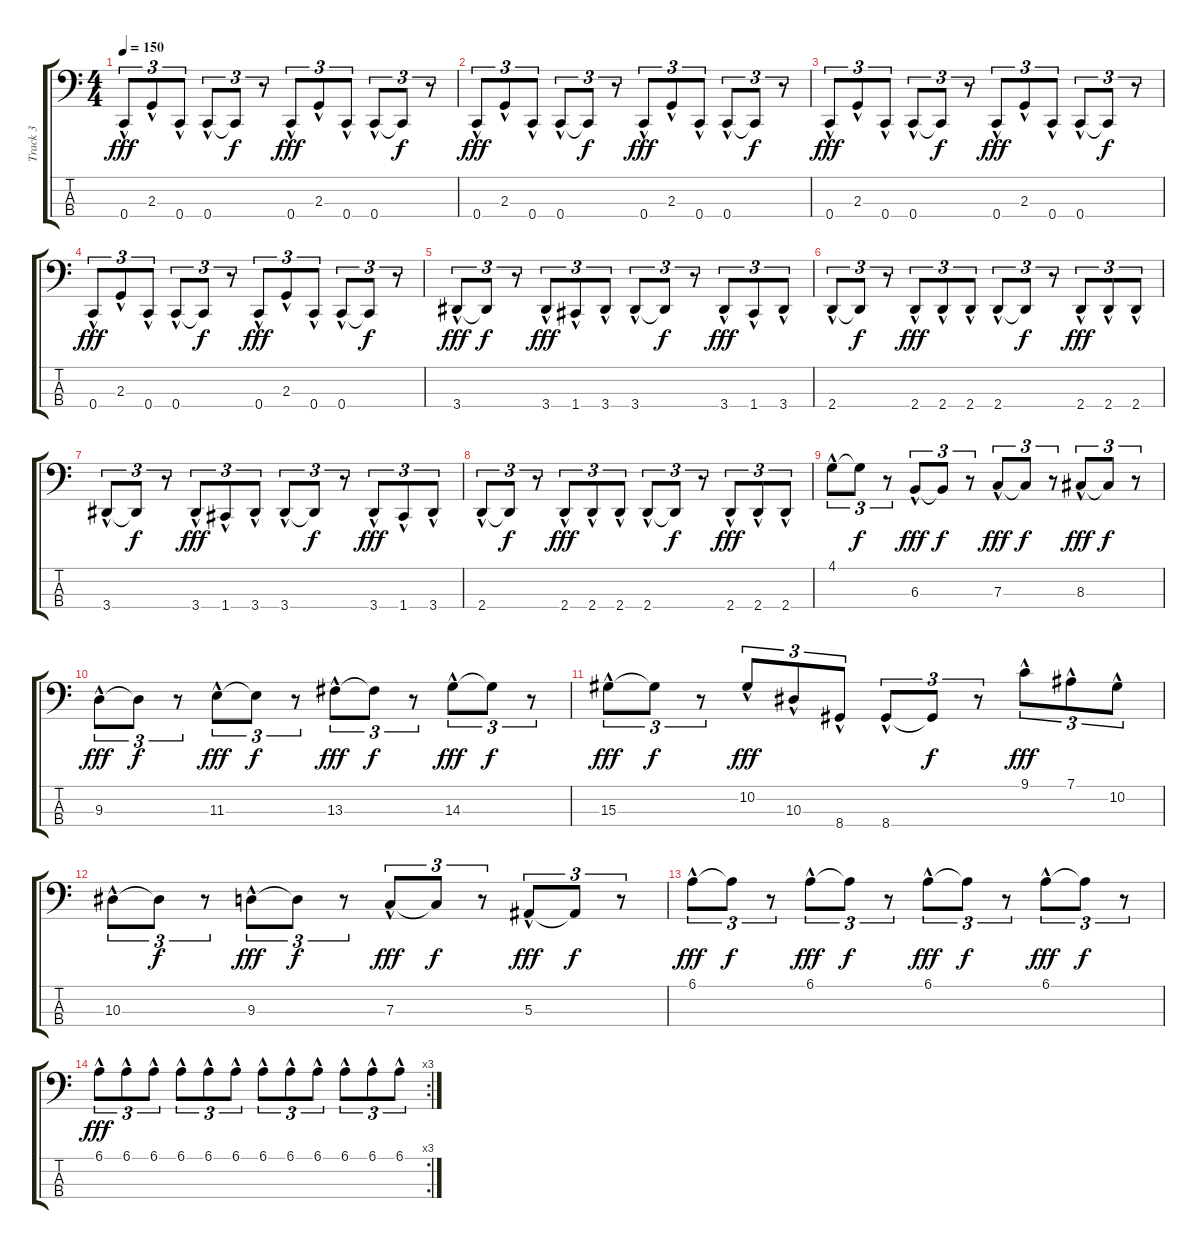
\track ("Track 3" "Track 3") {instrument electricbasspick}
\staff {score tabs}
\tuning (Eb2 Bb1 F1 C1) {hide}
\ts (4 4)
\tempo 150
\clef f4
\ks c
0.4{hac}.8{tu (3 2) dy fff} 2.3{hac}.8{tu (3 2)} 0.4{hac}.8{tu (3 2)} 0.4{hac}.8{tu (3 2)} 0.4{t}.8{tu (3 2) dy f} r.8{tu (3 2)} 0.4{hac}.8{tu (3 2) dy fff} 2.3{hac}.8{tu (3 2)} 0.4{hac}.8{tu (3 2)} 0.4{hac}.8{tu (3 2)} 0.4{t}.8{tu (3 2) dy f} r.8{tu (3 2)} |
0.4{hac}.8{tu (3 2) dy fff} 2.3{hac}.8{tu (3 2)} 0.4{hac}.8{tu (3 2)} 0.4{hac}.8{tu (3 2)} 0.4{t}.8{tu (3 2) dy f} r.8{tu (3 2)} 0.4{hac}.8{tu (3 2) dy fff} 2.3{hac}.8{tu (3 2)} 0.4{hac}.8{tu (3 2)} 0.4{hac}.8{tu (3 2)} 0.4{t}.8{tu (3 2) dy f} r.8{tu (3 2)} |
0.4{hac}.8{tu (3 2) dy fff} 2.3{hac}.8{tu (3 2)} 0.4{hac}.8{tu (3 2)} 0.4{hac}.8{tu (3 2)} 0.4{t}.8{tu (3 2) dy f} r.8{tu (3 2)} 0.4{hac}.8{tu (3 2) dy fff} 2.3{hac}.8{tu (3 2)} 0.4{hac}.8{tu (3 2)} 0.4{hac}.8{tu (3 2)} 0.4{t}.8{tu (3 2) dy f} r.8{tu (3 2)} |
0.4{hac}.8{tu (3 2) dy fff} 2.3{hac}.8{tu (3 2)} 0.4{hac}.8{tu (3 2)} 0.4{hac}.8{tu (3 2)} 0.4{t}.8{tu (3 2) dy f} r.8{tu (3 2)} 0.4{hac}.8{tu (3 2) dy fff} 2.3{hac}.8{tu (3 2)} 0.4{hac}.8{tu (3 2)} 0.4{hac}.8{tu (3 2)} 0.4{t}.8{tu (3 2) dy f} r.8{tu (3 2)} |
3.4{hac}.8{tu (3 2) dy fff} 3.4{t}.8{tu (3 2) dy f} r.8{tu (3 2)} 3.4{hac}.8{tu (3 2) dy fff} 1.4{hac}.8{tu (3 2)} 3.4{hac}.8{tu (3 2)} 3.4{hac}.8{tu (3 2)} 3.4{t}.8{tu (3 2) dy f} r.8{tu (3 2)} 3.4{hac}.8{tu (3 2) dy fff} 1.4{hac}.8{tu (3 2)} 3.4{hac}.8{tu (3 2)} |
2.4{hac}.8{tu (3 2)} 2.4{t}.8{tu (3 2) dy f} r.8{tu (3 2)} 2.4{hac}.8{tu (3 2) dy fff} 2.4{hac}.8{tu (3 2)} 2.4{hac}.8{tu (3 2)} 2.4{hac}.8{tu (3 2)} 2.4{t}.8{tu (3 2) dy f} r.8{tu (3 2)} 2.4{hac}.8{tu (3 2) dy fff} 2.4{hac}.8{tu (3 2)} 2.4{hac}.8{tu (3 2)} |
3.4{hac}.8{tu (3 2)} 3.4{t}.8{tu (3 2) dy f} r.8{tu (3 2)} 3.4{hac}.8{tu (3 2) dy fff} 1.4{hac}.8{tu (3 2)} 3.4{hac}.8{tu (3 2)} 3.4{hac}.8{tu (3 2)} 3.4{t}.8{tu (3 2) dy f} r.8{tu (3 2)} 3.4{hac}.8{tu (3 2) dy fff} 1.4{hac}.8{tu (3 2)} 3.4{hac}.8{tu (3 2)} |
2.4{hac}.8{tu (3 2)} 2.4{t}.8{tu (3 2) dy f} r.8{tu (3 2)} 2.4{hac}.8{tu (3 2) dy fff} 2.4{hac}.8{tu (3 2)} 2.4{hac}.8{tu (3 2)} 2.4{hac}.8{tu (3 2)} 2.4{t}.8{tu (3 2) dy f} r.8{tu (3 2)} 2.4{hac}.8{tu (3 2) dy fff} 2.4{hac}.8{tu (3 2)} 2.4{hac}.8{tu (3 2)} |
4.1{hac}.8{tu (3 2)} 4.1{t}.8{tu (3 2) dy f} r.8{tu (3 2)} 6.3{hac}.8{tu (3 2) dy fff} 6.3{t}.8{tu (3 2) dy f} r.8{tu (3 2)} 7.3{hac}.8{tu (3 2) dy fff} 7.3{t}.8{tu (3 2) dy f} r.8{tu (3 2)} 8.3{hac}.8{tu (3 2) dy fff} 8.3{t}.8{tu (3 2) dy f} r.8{tu (3 2)} |
9.3{hac}.8{tu (3 2) dy fff} 9.3{t}.8{tu (3 2) dy f} r.8{tu (3 2)} 11.3{hac}.8{tu (3 2) dy fff} 11.3{t}.8{tu (3 2) dy f} r.8{tu (3 2)} 13.3{hac}.8{tu (3 2) dy fff} 13.3{t}.8{tu (3 2) dy f} r.8{tu (3 2)} 14.3{hac}.8{tu (3 2) dy fff} 14.3{t}.8{tu (3 2) dy f} r.8{tu (3 2)} |
15.3{hac}.8{tu (3 2) dy fff} 15.3{t}.8{tu (3 2) dy f} r.8{tu (3 2)} 10.2{hac}.8{tu (3 2) dy fff} 10.3{hac}.8{tu (3 2)} 8.4{hac}.8{tu (3 2)} 8.4{hac}.8{tu (3 2)} 8.4{t}.8{tu (3 2) dy f} r.8{tu (3 2)} 9.1{hac}.8{tu (3 2) dy fff} 7.1{hac}.8{tu (3 2)} 10.2{hac}.8{tu (3 2)} |
10.3{hac}.8{tu (3 2)} 10.3{t}.8{tu (3 2) dy f} r.8{tu (3 2)} 9.3{hac}.8{tu (3 2) dy fff} 9.3{t}.8{tu (3 2) dy f} r.8{tu (3 2)} 7.3{hac}.8{tu (3 2) dy fff} 7.3{t}.8{tu (3 2) dy f} r.8{tu (3 2)} 5.3{hac}.8{tu (3 2) dy fff} 5.3{t}.8{tu (3 2) dy f} r.8{tu (3 2)} |
6.1{hac}.8{tu (3 2) dy fff} 6.1{t}.8{tu (3 2) dy f} r.8{tu (3 2)} 6.1{hac}.8{tu (3 2) dy fff} 6.1{t}.8{tu (3 2) dy f} r.8{tu (3 2)} 6.1{hac}.8{tu (3 2) dy fff} 6.1{t}.8{tu (3 2) dy f} r.8{tu (3 2)} 6.1{hac}.8{tu (3 2) dy fff} 6.1{t}.8{tu (3 2) dy f} r.8{tu (3 2)} |
\rc 3
6.1{hac}.8{tu (3 2) dy fff} 6.1{hac}.8{tu (3 2)} 6.1{hac}.8{tu (3 2)} 6.1{hac}.8{tu (3 2)} 6.1{hac}.8{tu (3 2)} 6.1{hac}.8{tu (3 2)} 6.1{hac}.8{tu (3 2)} 6.1{hac}.8{tu (3 2)} 6.1{hac}.8{tu (3 2)} 6.1{hac}.8{tu (3 2)} 6.1{hac}.8{tu (3 2)} 6.1{hac}.8{tu (3 2)}
